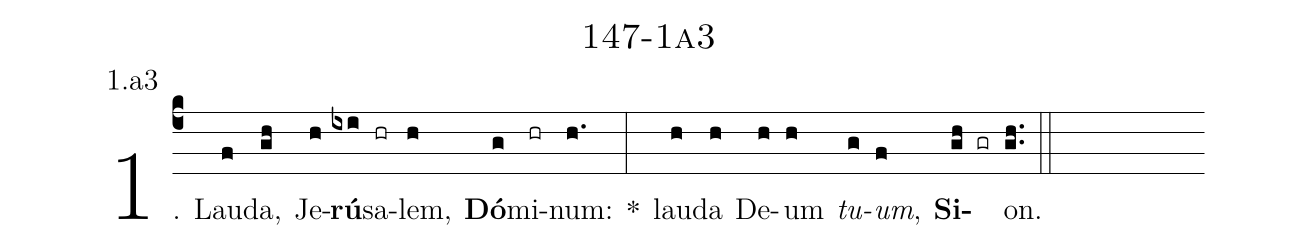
name: 147-1a3;
annotation: 1.a3;
%%
(c4)1. Lau(f)da,(gh) Je(h)<b>rú</b>(ixi)sa(hr)lem,(h) <b>Dó</b>(g)mi(hr)num:(h.) *(:) lau(h)da(h) De(h)um(h) <i>tu</i>(g)<i>um</i>,(f) <b>Si</b>(gh gr)on.(gh..) (::)
